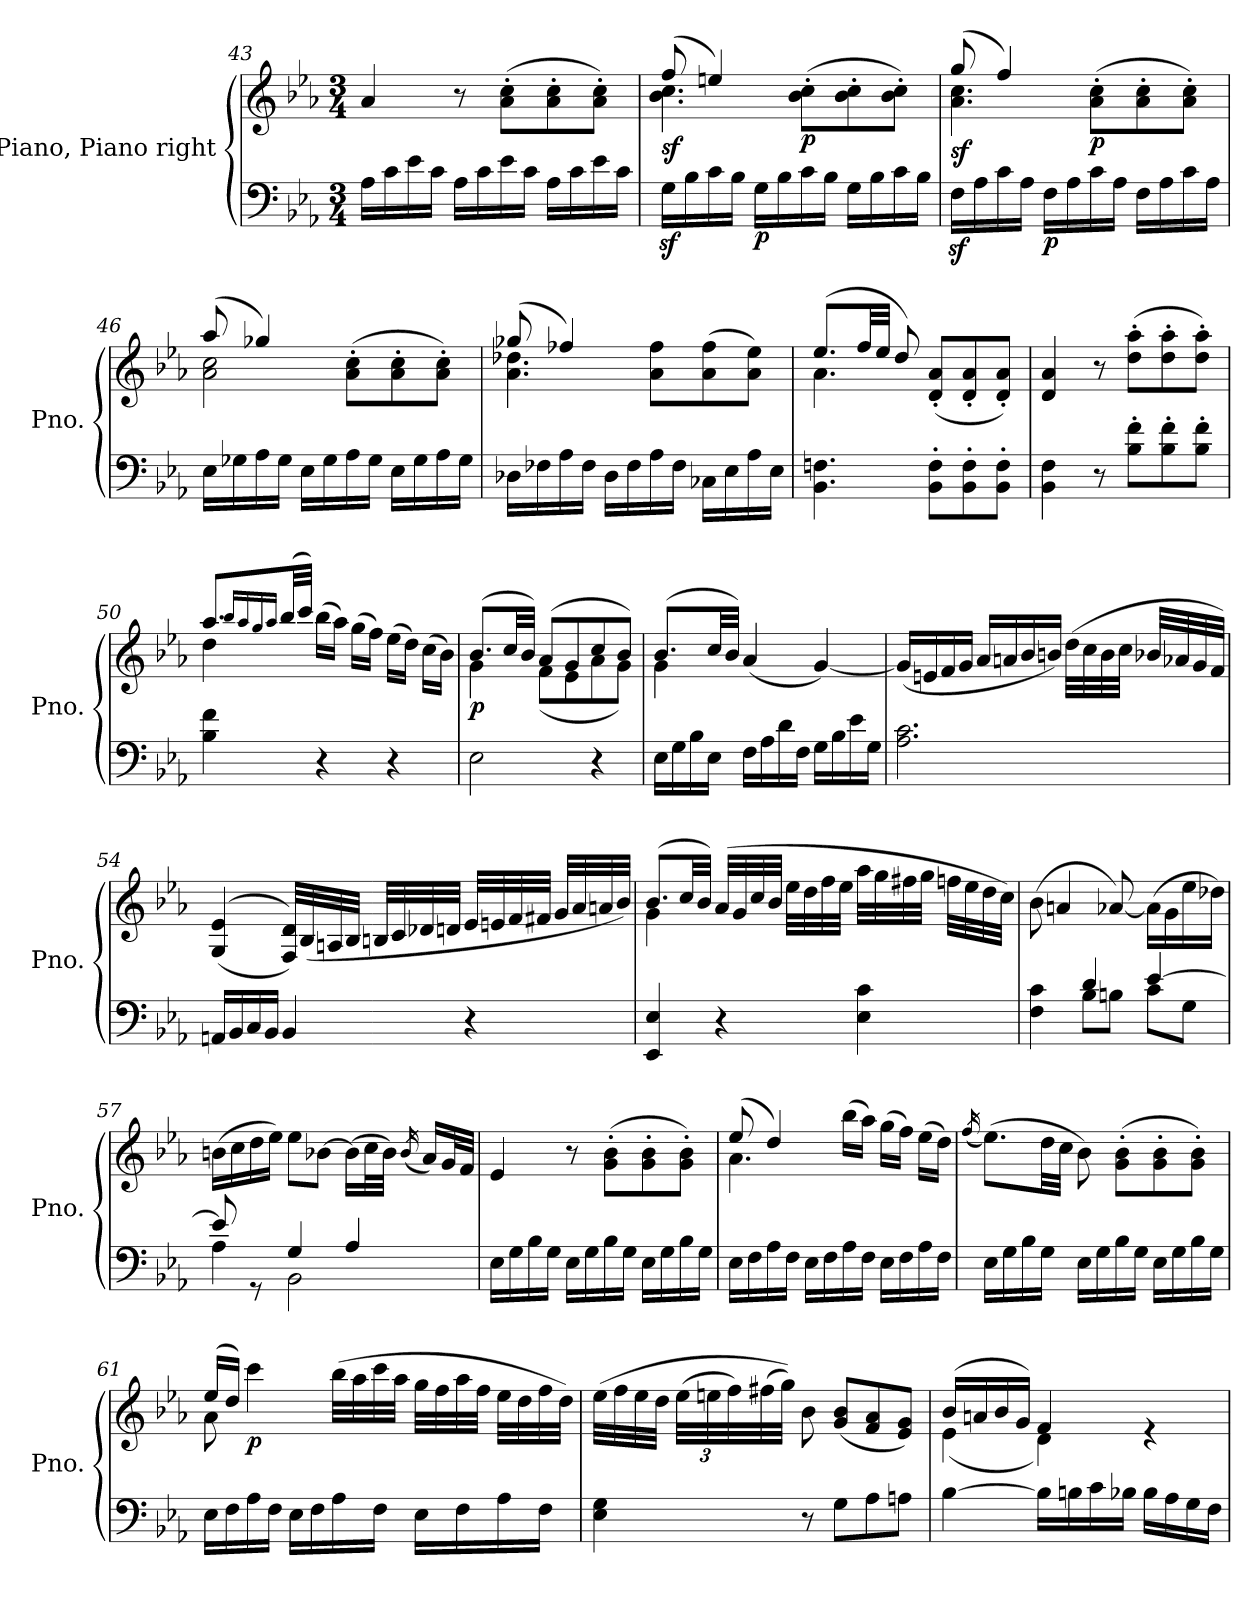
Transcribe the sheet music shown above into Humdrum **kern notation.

**kern	**kern	**dynam
*part1	*part1	*part1
*staff2	*staff1	*staff1/2
*I"Piano, Piano right	*	*
*I'Pno.	*	*
*clefF4	*clefG2	*
*k[b-e-a-]	*k[b-e-a-]	*
*M3/4	*M3/4	*
=43	=43	=43
16A-\LL	4a-/	.
16c\	.	.
16e-\	.	.
16c\JJ	.	.
16A-\LL	8r	.
16c\	.	.
16e-\	(>8a-\' 8cc\'L	.
16c\JJ	.	.
16A-\LL	8a-\' 8cc\'	.
16c\	.	.
16e-\	8a-\' 8cc\'J)	.
16c\JJ	.	.
=44	=44	=44
*	*^	*
!	!	!	!LO:DY:b
16Gz<\LL	(>8ff/	4.b-\ 4.cc\	sf
16B-\	.	.	.
16c\	4een/)	.	.
16B-\JJ	.	.	.
!	!	!	!LO:DY:b=2
16G\LL	.	.	p
16B-\	.	.	.
!	!	!	!LO:DY:b
16c\	(>8b-\' 8cc\'L	4.ryy	p
16B-\JJ	.	.	.
16G\LL	8b-\' 8cc\'	.	.
16B-\	.	.	.
16c\	8b-\' 8cc\'J)	.	.
16B-\JJ	.	.	.
=45	=45	=45	=45
!	!	!	!LO:DY:b
16Fz<\LL	(>8gg/	4.a-\ 4.cc\	sf
16A-\	.	.	.
16c\	4ff/)	.	.
16A-\JJ	.	.	.
!	!	!	!LO:DY:b=2
16F\LL	.	.	p
16A-\	.	.	.
!	!	!	!LO:DY:b
16c\	(>8a-\' 8cc\'L	4.ryy	p
16A-\JJ	.	.	.
16F\LL	8a-\' 8cc\'	.	.
16A-\	.	.	.
16c\	8a-\' 8cc\'J)	.	.
16A-\JJ	.	.	.
=46	=46	=46	=46
!	!	!	!LO:DY:b=2
!	!	!	!LO:DY:n=1:b
16E-\LL	(>8aa-/	2a-\ 2cc\	sfp sfp
16G-X\	.	.	.
16A-\	4gg-X/)	.	.
16G-\JJ	.	.	.
16E-\LL	.	.	.
16G-\	.	.	.
16A-\	(>8a-\' 8cc\'L	.	.
16G-\JJ	.	.	.
16E-\LL	8a-\' 8cc\'	4ryy	.
16G-\	.	.	.
16A-\	8a-\' 8cc\'J)	.	.
16G-\JJ	.	.	.
=47	=47	=47	=47
!	!	!	!LO:DY:b=2
!	!	!	!LO:DY:n=1:b
16D-X\LL	(>8gg-X/	4.a-\ 4.dd-X\	sfp sfp
16F-X\	.	.	.
16A-\	4ff-X/)	.	.
16F-\JJ	.	.	.
16D-\LL	.	.	.
16F-\	.	.	.
16A-\	8a-\ 8ff-\L	4.ryy	.
16F-\JJ	.	.	.
16C-X\LL	(>8a-\ 8ff-\	.	.
16E-\	.	.	.
16A-\	8a-\ 8ee-\J)	.	.
16E-\JJ	.	.	.
=48	=48	=48	=48
4.BB-\ 4.Fn\	(>8.ee-/L	4.a-\	.
.	32ff/LL	.	.
.	32ee-/JJJ	.	.
.	8dd/)	.	.
8BB-\' 8F\'L	(<8d/' 8a-/'L	4.ryy	.
8BB-\' 8F\'	8d/' 8a-/'	.	.
8BB-\' 8F\'J	8d/' 8a-/'J)	.	.
*	*v	*v	*
=49	=49	=49
4BB-\ 4F\	4d/ 4a-/	.
8r	8r	.
8B-\' 8f\'L	(>8dd\' 8aa-\'L	.
8B-\' 8f\'	8dd\' 8aa-\'	.
8B-\' 8f\'J	8dd\' 8aa-\'J)	.
=50	=50	=50
*	*^	*
4B-\ 4f\	8.aa-/L	4dd\	.
.	16qbb-/LL	.	.
.	16qaa-/	.	.
.	16qgg/	.	.
.	16qaa-/JJ	.	.
.	(>32bb-/LL	.	.
.	32ccc/JJJ)	.	.
4r	(>16bb-\LL	2ryy	.
.	16aa-\JJ)	.	.
.	(>16gg\LL	.	.
.	16ff\JJ)	.	.
4r	(>16ee-\LL	.	.
.	16dd\JJ)	.	.
.	(>16cc\LL	.	.
.	16b-\JJ)	.	.
=51	=51	=51	=51
!	!	!	!LO:DY:b
2E-\	(>8.b-/L	4g\	p
.	32cc/LL	.	.
.	32b-/JJJ)	.	.
.	(>8a-/L	(<8f\L	.
.	8g/	8e-\	.
4r	8cc/	8a-\	.
.	8b-/J)	8g\J)	.
=52	=52	=52	=52
16E-\LL	(>8.b-/L	4g\	.
16G\	.	.	.
16B-\	.	.	.
16E-\JJ	32cc/LL	.	.
.	32b-/JJJ)	.	.
16F\LL	(<4a-/	2ryy	.
16A-\	.	.	.
16d\	.	.	.
16F\JJ	.	.	.
16G\LL	[4g/)	.	.
16B-\	.	.	.
16e-\	.	.	.
16G\JJ	.	.	.
*	*v	*v	*
=53	=53	=53
2.A-\ 2.c\	(<16g/LL]	.
.	16en/	.
.	16f/	.
.	16g/JJ	.
.	16a-/LL	.
.	16an/	.
.	16b-/	.
.	16bn/JJ)	.
.	(>32dd\LLL	.
.	32cc\	.
.	32b\	.
.	32cc\JJJ	.
.	32b-X/LLL	.
.	32a-X/	.
.	32g/	.
.	32f/JJJ)	.
=54	=54	=54
16AAn/LL	(>(<4G/ 4e-/	.
16BB-/	.	.
16C/	.	.
16BB-/JJ	.	.
4BB-/	32F/ 32d/LLL))	.
.	(<32B-/	.
.	32An/	.
.	32B-/JJJ	.
.	32Bn/LLL	.
.	32c/	.
.	32d-X/	.
.	32dn/JJJ	.
4r	32e-/LLL	.
.	32en/	.
.	32f/	.
.	32f#X/JJJ	.
.	32g/LLL	.
.	32a-/	.
.	32an/	.
.	32b-/JJJ)	.
=55	=55	=55
*	*^	*
4EE-/ 4E-/	(>8.b-/L	4g\	.
.	32cc/LL	.	.
.	32b-/JJJ)	.	.
4r	(>32a-/LLL	2ryy	.
.	32g/	.	.
.	32cc/	.	.
.	32b-/JJJ	.	.
.	32ee-\LLL	.	.
.	32dd\	.	.
.	32ff\	.	.
.	32ee-\JJJ	.	.
4E-\ 4c\	32aa-\LLL	.	.
.	32gg\	.	.
.	32ff#X\	.	.
.	32gg\JJJ	.	.
.	32ffn\LLL	.	.
.	32ee-\	.	.
.	32dd\	.	.
.	32cc\JJJ)	.	.
*	*v	*v	*
=56	=56	=56
*^	*	*
4F\ 4c\	4ryy	(>8b-\	.
.	.	4an/	.
4d/	8B-\L	.	.
.	8Bn\J	[8a-X/)	.
[4e-/	8c\L	(>16a-\LL]	.
.	.	16g\	.
.	8G\J	16ee-\	.
.	.	16dd-X\JJ)	.
=57	=57	=57	=57
8e-/]	4A-\	(>16bn\LL	.
.	.	16cc\	.
8rGG	.	16dd\	.
.	.	16ee-\JJ)	.
4G/	2BB-\	8ee-\L	.
.	.	[8b-X\J	.
4A-/	.	(>16b-\LL]	.
.	.	32cc\L	.
.	.	32b-\JJJ)	.
.	.	(<16qb-/	.
.	.	16a-/LL)	.
.	.	32g/L	.
.	.	32f/JJJ	.
*v	*v	*	*
=58	=58	=58
16E-\LL	4e-/	.
16G\	.	.
16B-\	.	.
16G\JJ	.	.
16E-\LL	8r	.
16G\	.	.
16B-\	(>8g\' 8b-\'L	.
16G\JJ	.	.
16E-\LL	8g\' 8b-\'	.
16G\	.	.
16B-\	8g\' 8b-\'J)	.
16G\JJ	.	.
=59	=59	=59
*	*^	*
!	!	!	!LO:DY:b=2
!	!	!	!LO:DY:n=1:b
16E-\LL	(>8ee-/	4.a-\	sfp sf
16F\	.	.	.
16A-\	4dd/)	.	.
16F\JJ	.	.	.
16E-\LL	.	.	.
16F\	.	.	.
16A-\	(>16bb-\LL	4.ryy	.
16F\JJ	16aa-\JJ)	.	.
16E-\LL	(>16gg\LL	.	.
16F\	16ff\JJ)	.	.
16A-\	(>16ee-\LL	.	.
16F\JJ	16dd\JJ)	.	.
*	*v	*v	*
=60	=60	=60
.	(<16qff/	.
16E-\LL	(>8.ee-\L)	.
16G\	.	.
16B-\	.	.
16G\JJ	32dd\LL	.
.	32cc\JJJ	.
16E-\LL	8b-\)	.
16G\	.	.
16B-\	(>8g\' 8b-\'L	.
16G\JJ	.	.
16E-\LL	8g\' 8b-\'	.
16G\	.	.
16B-\	8g\' 8b-\'J)	.
16G\JJ	.	.
=61	=61	=61
*	*^	*
!	!	!	!LO:DY:b=2
!	!	!	!LO:DY:n=1:b
16E-\LL	(<16ee-/LL	8a-\	sfp sf
16F\	16dd/JJ)	.	.
!	!	!	!LO:DY:n=2:b
16A-\	4ccc\	2ryy	p
16F\JJ	.	.	.
16E-\LL	.	.	.
16F\	.	.	.
16A-\	(>32bb-\LLL	.	.
.	32aa-\	.	.
16F\JJ	32ccc\	.	.
.	32aa-\JJJ	.	.
16E-\LL	32gg\LLL	.	.
.	32ff\	.	.
16F\	32aa-\	.	.
.	32ff\JJJ	.	.
16A-\	32ee-\LLL	8ryy	.
.	32dd\	.	.
16F\JJ	32ff\	.	.
.	32dd\JJJ)	.	.
*	*v	*v	*
=62	=62	=62
4E-\ 4G\	(>32ee-\LLL	.
.	32ff\	.
.	32ee-\	.
.	32dd\JJJ	.
*	*Xbrackettup	*
.	(>48ee-\LLL	.
.	48een\	.
.	48ff\)	.
.	(>32ff#X\	.
.	32gg\JJJ))	.
8r	8b-\	.
8G\L	(<8g/ 8b-/L	.
8A-\	8f/ 8a-/	.
8An\J	8e-/ 8g/J)	.
=63	=63	=63
*	*^	*
[4B-\	(>16b-/LL	(<4e-\	.
.	16an/	.	.
.	16b-/	.	.
.	16g/JJ)	.	.
16B-\LL]	4f/	4d\)	.
16Bn\	.	.	.
16c\	.	.	.
16B-X\JJ	.	.	.
16B-\LL	4re	4ryy	.
16A-\	.	.	.
16G\	.	.	.
16F\JJ	.	.	.
*	*v	*v	*
=	=	=
*-	*-	*-
